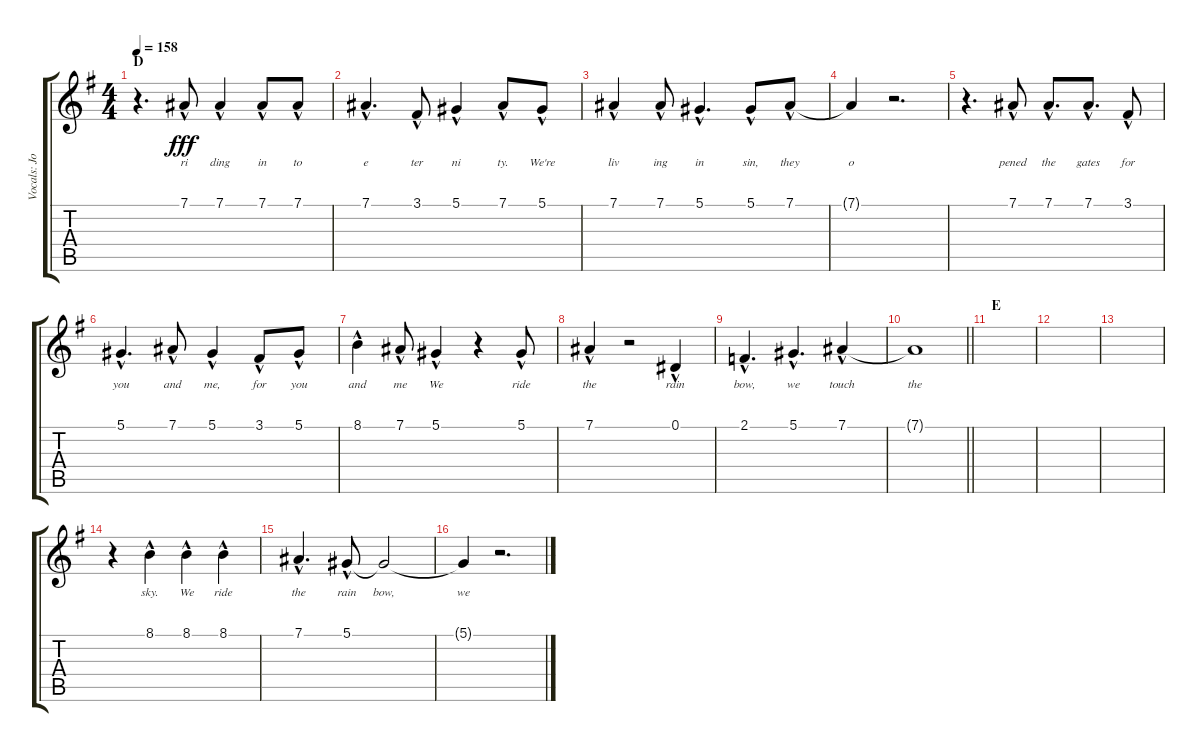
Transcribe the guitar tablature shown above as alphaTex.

\track ("Vocals: Johnny" "Vocals: Jo") {instrument lead2sawtooth}
\staff {score tabs}
\tuning (Eb4 Bb3 Gb3 Db3 Ab2 Eb2) {hide}
\ts (4 4)
\section ("" "D")
\tempo 158
\clef g2
\ks g
r.4{d dy fff} 7.1{hac}.8{lyrics (0 "ri") lyrics (1 "") lyrics (2 "") lyrics (3 "") lyrics (4 "")} 7.1{hac}.4{lyrics (0 "ding") lyrics (1 "") lyrics (2 "") lyrics (3 "") lyrics (4 "")} 7.1{hac}.8{lyrics (0 "in") lyrics (1 "") lyrics (2 "") lyrics (3 "") lyrics (4 "")} 7.1{hac}.8{lyrics (0 "to") lyrics (1 "") lyrics (2 "") lyrics (3 "") lyrics (4 "")} |
7.1{hac}.4{d lyrics (0 "e") lyrics (1 "") lyrics (2 "") lyrics (3 "") lyrics (4 "")} 3.1{hac}.8{lyrics (0 "ter") lyrics (1 "") lyrics (2 "") lyrics (3 "") lyrics (4 "")} 5.1{hac}.4{lyrics (0 "ni") lyrics (1 "") lyrics (2 "") lyrics (3 "") lyrics (4 "")} 7.1{hac}.8{lyrics (0 "ty.") lyrics (1 "") lyrics (2 "") lyrics (3 "") lyrics (4 "")} 5.1{hac}.8{lyrics (0 "We're") lyrics (1 "") lyrics (2 "") lyrics (3 "") lyrics (4 "")} |
7.1{hac}.4{lyrics (0 "liv") lyrics (1 "") lyrics (2 "") lyrics (3 "") lyrics (4 "")} 7.1{hac}.8{lyrics (0 "ing") lyrics (1 "") lyrics (2 "") lyrics (3 "") lyrics (4 "")} 5.1{hac}.4{d lyrics (0 "in") lyrics (1 "") lyrics (2 "") lyrics (3 "") lyrics (4 "")} 5.1{hac}.8{lyrics (0 "sin,") lyrics (1 "") lyrics (2 "") lyrics (3 "") lyrics (4 "")} 7.1{hac}.8{lyrics (0 "they") lyrics (1 "") lyrics (2 "") lyrics (3 "") lyrics (4 "")} |
7.1{t}.4{lyrics (0 "o") lyrics (1 "") lyrics (2 "") lyrics (3 "") lyrics (4 "")} r.2{d} |
r.4{d} 7.1{hac}.8{lyrics (0 "pened") lyrics (1 "") lyrics (2 "") lyrics (3 "") lyrics (4 "")} 7.1{hac}.8{d lyrics (0 "the") lyrics (1 "") lyrics (2 "") lyrics (3 "") lyrics (4 "")} 7.1{hac}.8{d lyrics (0 "gates") lyrics (1 "") lyrics (2 "") lyrics (3 "") lyrics (4 "")} 3.1{hac}.8{lyrics (0 "for") lyrics (1 "") lyrics (2 "") lyrics (3 "") lyrics (4 "")} |
5.1{hac}.4{d lyrics (0 "you") lyrics (1 "") lyrics (2 "") lyrics (3 "") lyrics (4 "")} 7.1{hac}.8{lyrics (0 "and") lyrics (1 "") lyrics (2 "") lyrics (3 "") lyrics (4 "")} 5.1{hac}.4{lyrics (0 "me,") lyrics (1 "") lyrics (2 "") lyrics (3 "") lyrics (4 "")} 3.1{hac}.8{lyrics (0 "for") lyrics (1 "") lyrics (2 "") lyrics (3 "") lyrics (4 "")} 5.1{hac}.8{lyrics (0 "you") lyrics (1 "") lyrics (2 "") lyrics (3 "") lyrics (4 "")} |
8.1{hac}.4{lyrics (0 "and") lyrics (1 "") lyrics (2 "") lyrics (3 "") lyrics (4 "")} 7.1{hac}.8{lyrics (0 "me") lyrics (1 "") lyrics (2 "") lyrics (3 "") lyrics (4 "")} 5.1{hac}.4{lyrics (0 "We") lyrics (1 "") lyrics (2 "") lyrics (3 "") lyrics (4 "")} r.4 5.1{hac}.8{lyrics (0 "ride") lyrics (1 "") lyrics (2 "") lyrics (3 "") lyrics (4 "")} |
7.1{hac}.4{lyrics (0 "the") lyrics (1 "") lyrics (2 "") lyrics (3 "") lyrics (4 "")} r.2 0.1{hac}.4{lyrics (0 "rain") lyrics (1 "") lyrics (2 "") lyrics (3 "") lyrics (4 "")} |
2.1{hac}.4{d lyrics (0 "bow,") lyrics (1 "") lyrics (2 "") lyrics (3 "") lyrics (4 "")} 5.1{hac}.4{d lyrics (0 "we") lyrics (1 "") lyrics (2 "") lyrics (3 "") lyrics (4 "")} 7.1{hac}.4{lyrics (0 "touch") lyrics (1 "") lyrics (2 "") lyrics (3 "") lyrics (4 "")} |
\barLineRight lightlight
7.1{t}.1{lyrics (0 "the") lyrics (1 "") lyrics (2 "") lyrics (3 "") lyrics (4 "")} |
\section ("" "E")
|
|
|
r.4 8.1{hac}.4{lyrics (0 "sky.") lyrics (1 "") lyrics (2 "") lyrics (3 "") lyrics (4 "")} 8.1{hac}.4{lyrics (0 "We") lyrics (1 "") lyrics (2 "") lyrics (3 "") lyrics (4 "")} 8.1{hac}.4{lyrics (0 "ride") lyrics (1 "") lyrics (2 "") lyrics (3 "") lyrics (4 "")} |
7.1{hac}.4{d lyrics (0 "the") lyrics (1 "") lyrics (2 "") lyrics (3 "") lyrics (4 "")} 5.1{hac}.8{lyrics (0 "rain") lyrics (1 "") lyrics (2 "") lyrics (3 "") lyrics (4 "")} 5.1{t}.2{lyrics (0 "bow,") lyrics (1 "") lyrics (2 "") lyrics (3 "") lyrics (4 "")} |
5.1{t}.4{lyrics (0 "we") lyrics (1 "") lyrics (2 "") lyrics (3 "") lyrics (4 "")} r.2{d}
